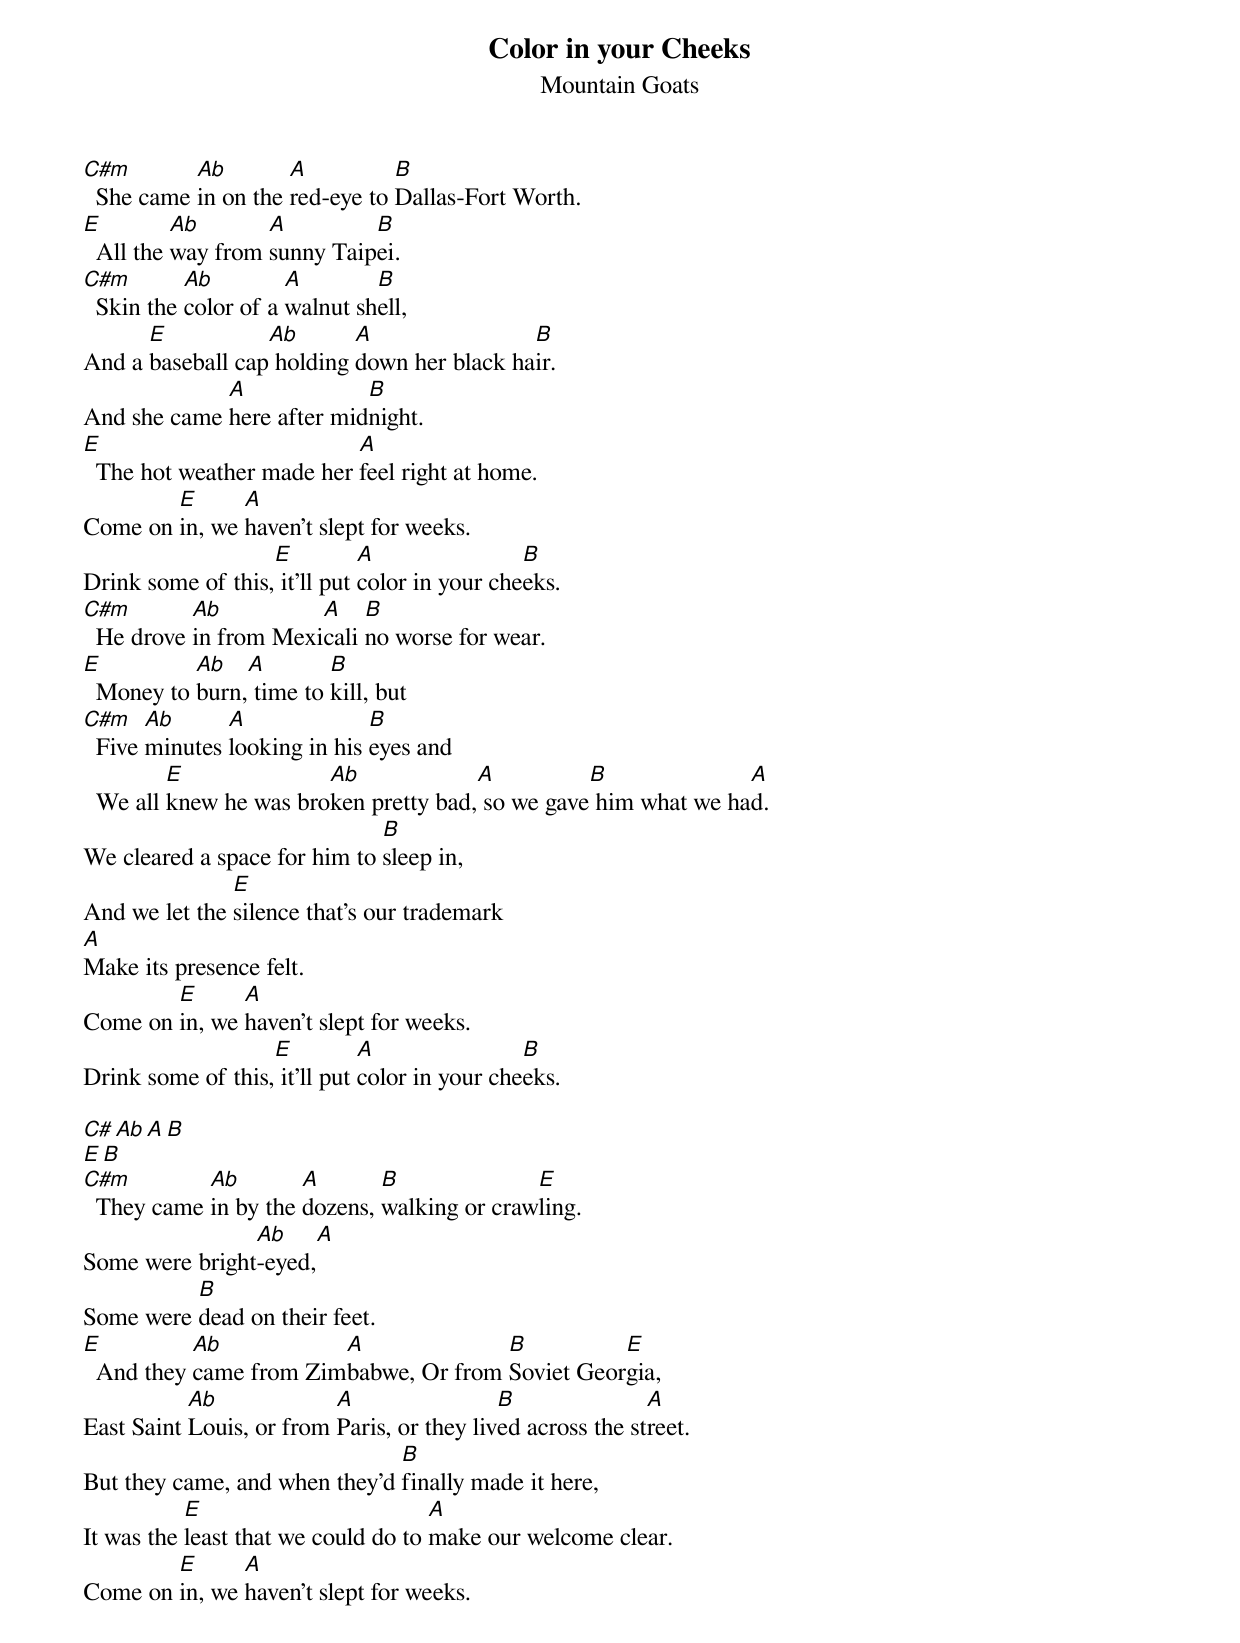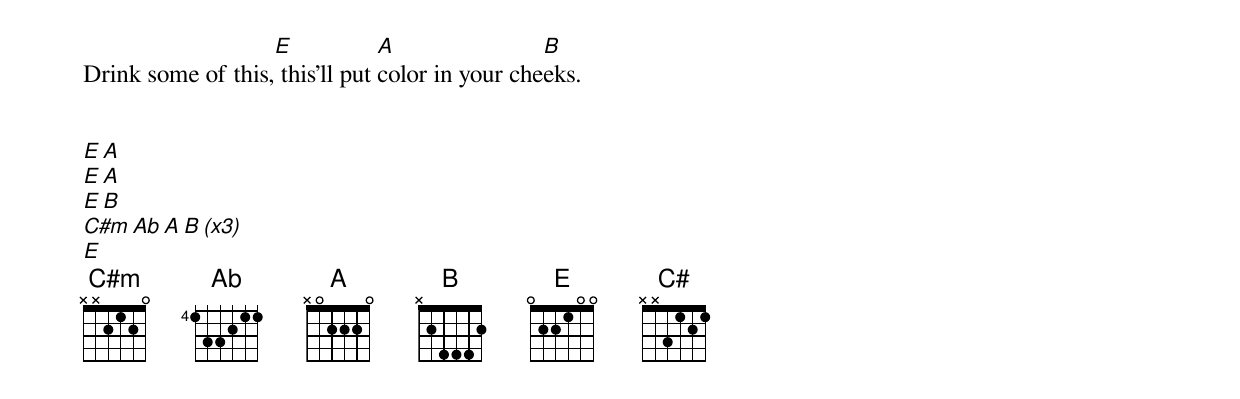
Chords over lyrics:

Color in your Cheeks
Mountain Goats


C#m        Ab        A          B
  She came in on the red-eye to Dallas-Fort Worth.
E         Ab       A         B
  All the way from sunny Taipei.
C#m        Ab         A        B
  Skin the color of a walnut shell,
      E           Ab       A                B
And a baseball cap holding down her black hair.
             A             B
And she came here after midnight.
E                          A
  The hot weather made her feel right at home.
        E      A
Come on in, we haven't slept for weeks.
                   E          A                B
Drink some of this, it'll put color in your cheeks.
C#m        Ab          A    B
  He drove in from Mexicali no worse for wear.
E          Ab   A        B
  Money to burn, time to kill, but
C#m    Ab      A              B
  Five minutes looking in his eyes and
         E              Ab             A          B              A
  We all knew he was broken pretty bad, so we gave him what we had.
                              B
We cleared a space for him to sleep in,
               E
And we let the silence that's our trademark
A
Make its presence felt.
        E      A
Come on in, we haven't slept for weeks.
                   E          A                B
Drink some of this, it'll put color in your cheeks.

C#      Ab      A       B
E                       B
C#m         Ab        A       B              E
  They came in by the dozens, walking or crawling.
                Ab      A
Some were bright-eyed,
          B
Some were dead on their feet.
E          Ab           A              B          E
  And they came from Zimbabwe, Or from Soviet Georgia,
           Ab             A                 B               A
East Saint Louis, or from Paris, or they lived across the street.
                               B
But they came, and when they'd finally made it here,
           E                         A
It was the least that we could do to make our welcome clear.
        E      A
Come on in, we haven't slept for weeks.
                   E            A                B
Drink some of this, this'll put color in your cheeks.


E                       A
E                       A
E                       B
C#m      Ab      A      B (x3)
E
